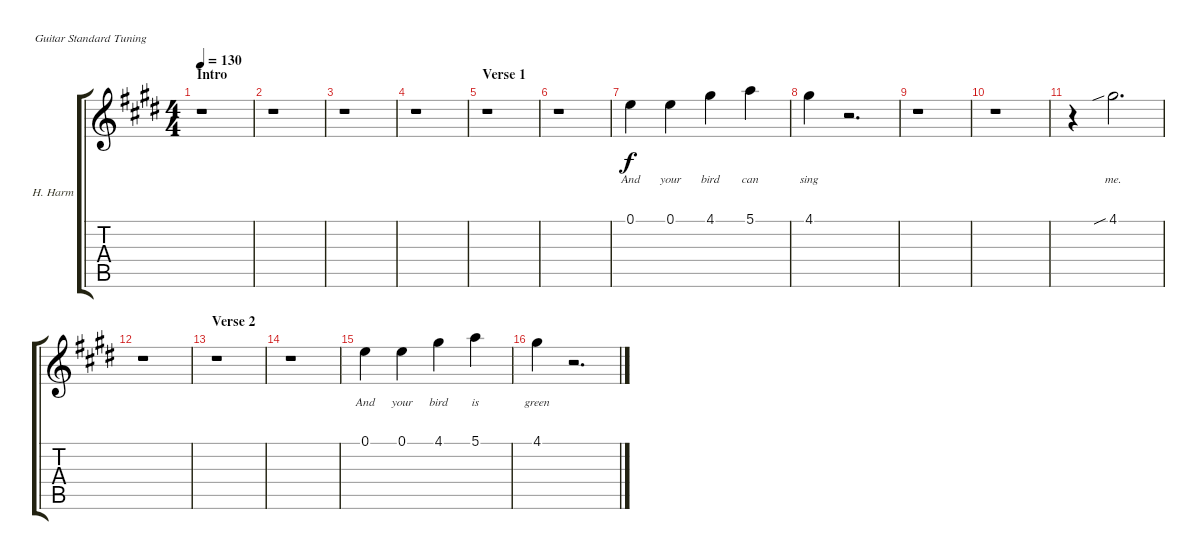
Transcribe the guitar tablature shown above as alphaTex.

\defaultSystemsLayout 4
\bracketExtendMode groupsimilarinstruments
\firstSystemTrackNameOrientation horizontal
\otherSystemsTrackNameOrientation horizontal
\chordDiagramsInScore
\track ("High Harmony" "H. Harm") {instrument electricguitarclean}
\staff {score tabs}
\tuning (E4 B3 G3 D3 A2 E2)
\ts (4 4)
\section ("" "Intro")
\tempo 130
\clef g2
\scale
0.424528
\ks e
r.1{dy f instrument electricguitarclean} |
\scale
0.191824 r.1 |
\scale
0.191824 r.1 |
\scale
0.191824 r.1 |
\section ("" "Verse 1")
\scale
0.183183 r.1 |
\scale
0.183183 r.1 |
\scale
0.36036 0.1.4{lyrics (0 "And") lyrics (1 "") lyrics (2 "") lyrics (3 "") lyrics (4 "")} 0.1.4{lyrics (0 "your") lyrics (1 "") lyrics (2 "") lyrics (3 "") lyrics (4 "")} 4.1.4{lyrics (0 "bird") lyrics (1 "") lyrics (2 "") lyrics (3 "") lyrics (4 "")} 5.1.4{lyrics (0 "can") lyrics (1 "") lyrics (2 "") lyrics (3 "") lyrics (4 "")} |
\scale
0.273273 4.1.4{lyrics (0 "sing") lyrics (1 "") lyrics (2 "") lyrics (3 "") lyrics (4 "")} r.2{d} |
\scale
0.224265 r.1 |
\scale
0.224265 r.1 |
\scale
0.327206 r.4 4.1{sib}.2{d lyrics (0 "me.") lyrics (1 "") lyrics (2 "") lyrics (3 "") lyrics (4 "")} |
\scale
0.224265 r.1 |
\section ("" "Verse 2")
\scale
0.183183 r.1 |
\scale
0.183183 r.1 |
\scale
0.36036 0.1.4{lyrics (0 "And") lyrics (1 "") lyrics (2 "") lyrics (3 "") lyrics (4 "")} 0.1.4{lyrics (0 "your") lyrics (1 "") lyrics (2 "") lyrics (3 "") lyrics (4 "")} 4.1.4{lyrics (0 "bird") lyrics (1 "") lyrics (2 "") lyrics (3 "") lyrics (4 "")} 5.1.4{lyrics (0 "is") lyrics (1 "") lyrics (2 "") lyrics (3 "") lyrics (4 "")} |
\scale
0.273273 4.1.4{lyrics (0 "green") lyrics (1 "") lyrics (2 "") lyrics (3 "") lyrics (4 "")} r.2{d}
